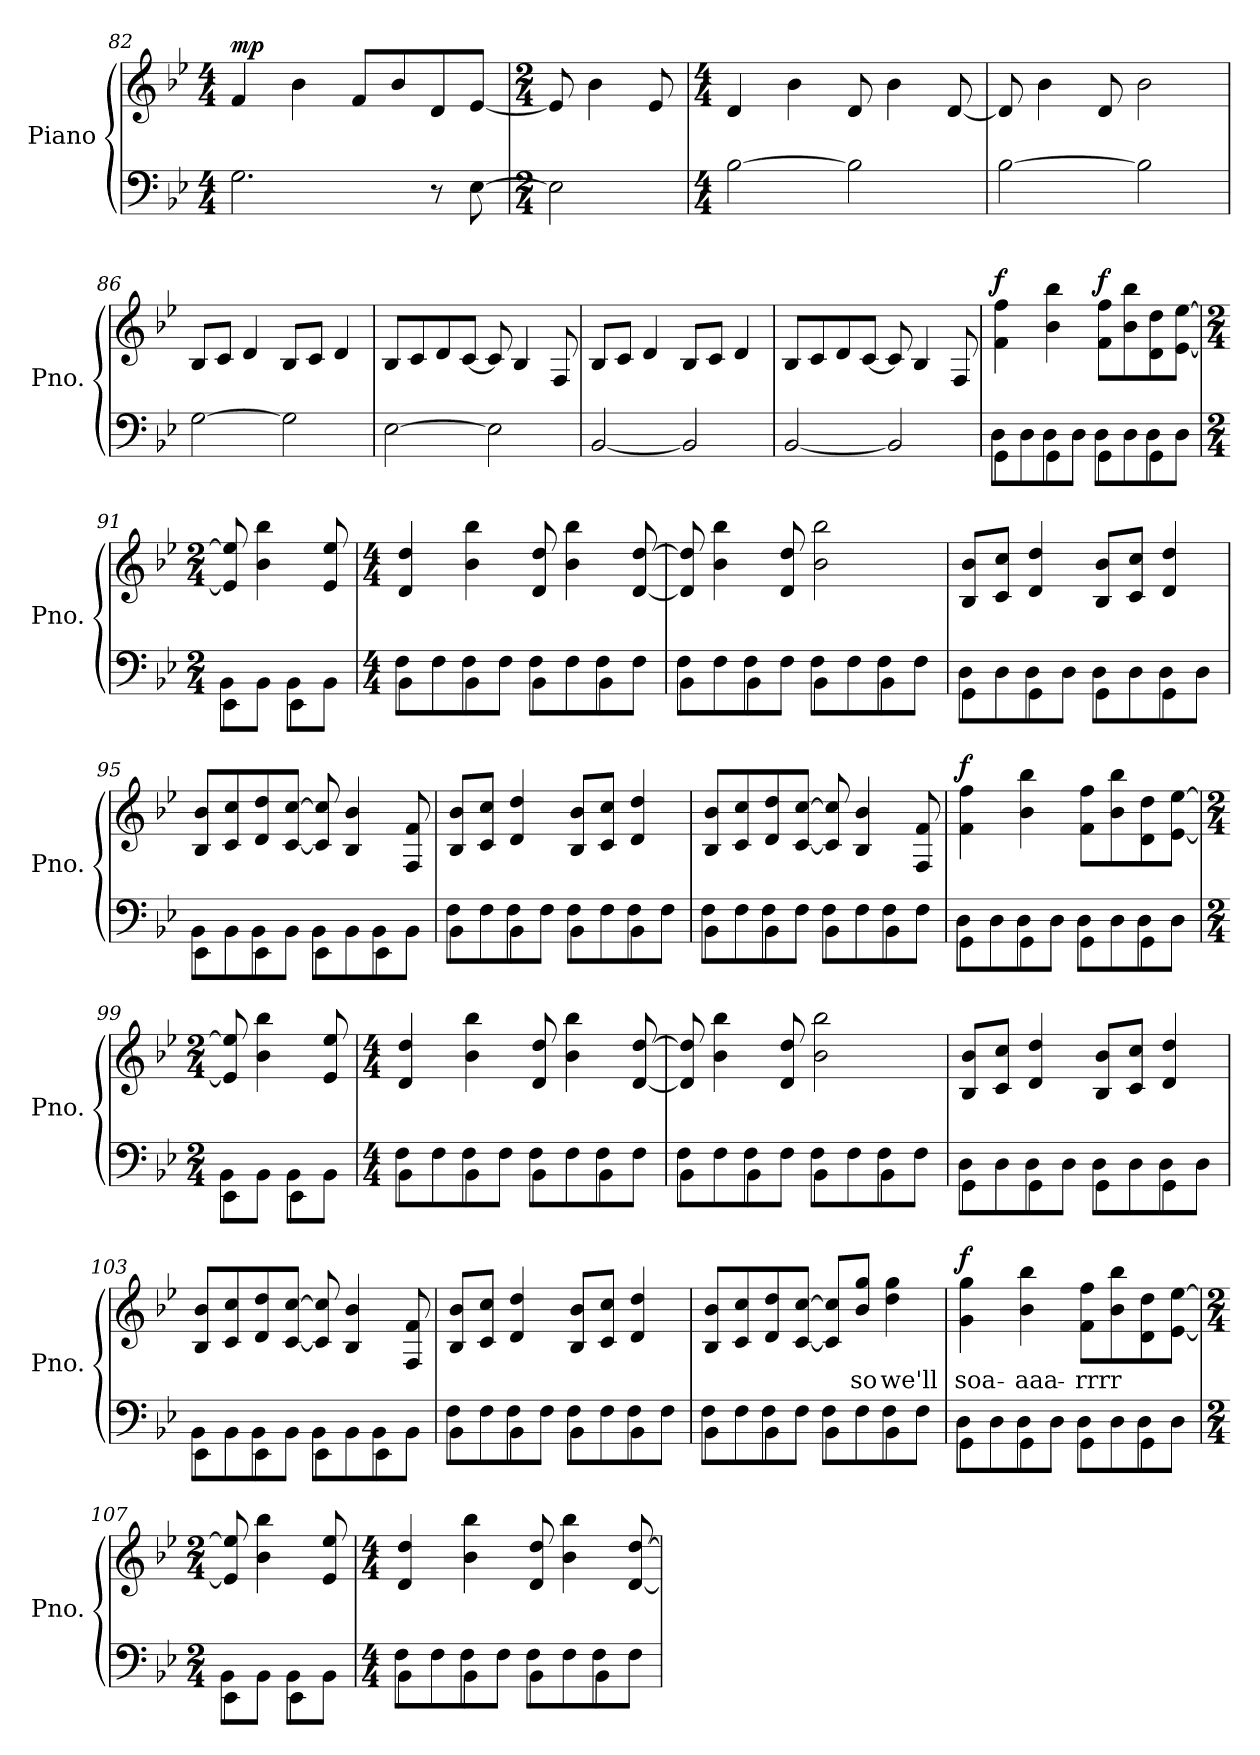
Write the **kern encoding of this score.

**kern	**kern	**text	**dynam
*part1	*part1	*part1	*part1
*staff2	*staff1	*staff1	*staff1/2
*I"Piano	*	*	*
*I'Pno.	*	*	*
*clefF4	*clefG2	*	*
*k[b-e-]	*k[b-e-]	*	*
*M4/4	*M4/4	*	*
=82	=82	=82	=82
!	!	!	!LO:DY:b
2.G\	4f/	.	mp
.	4b-\	.	.
.	8f/L	.	.
.	8b-/	.	.
8r	8d/	.	.
[8E-\	[8e-/J	.	.
=83	=83	=83	=83
*M2/4	*M2/4	*	*
2E-\]	8e-/]	.	.
.	4b-\	.	.
.	8e-/	.	.
=84	=84	=84	=84
*M4/4	*M4/4	*	*
[2B-\	4d/	.	.
.	4b-\	.	.
2B-\]	8d/	.	.
.	4b-\	.	.
.	[8d/	.	.
=85	=85	=85	=85
[2B-\	8d/]	.	.
.	4b-\	.	.
.	8d/	.	.
2B-\]	2b-\	.	.
!!LO:LB:g=z
=86	=86	=86	=86
[2G\	8B-/L	.	.
.	8c/J	.	.
.	4d/	.	.
2G\]	8B-/L	.	.
.	8c/J	.	.
.	4d/	.	.
=87	=87	=87	=87
[2E-\	8B-/L	.	.
.	8c/	.	.
.	8d/	.	.
.	[8c/J	.	.
2E-\]	8c/]	.	.
.	4B-/	.	.
.	8F/	.	.
=88	=88	=88	=88
[2BB-/	8B-/L	.	.
.	8c/J	.	.
.	4d/	.	.
2BB-/]	8B-/L	.	.
.	8c/J	.	.
.	4d/	.	.
=89	=89	=89	=89
[2BB-/	8B-/L	.	.
.	8c/	.	.
.	8d/	.	.
.	[8c/J	.	.
2BB-/]	8c/]	.	.
.	4B-/	.	.
.	8F/	.	.
=90	=90	=90	=90
*^	*	*	*
!	!	!	!	!LO:DY:b
4GG\	8D\L	4f\ 4ff\	.	f
.	8D\	.	.	.
4GG\	8D\	4b-\ 4bb-\	.	.
.	8D\J	.	.	.
!	!	!	!	!LO:DY:b
4GG\	8D\L	8f\ 8ff\L	.	f
.	8D\	8b-\ 8bb-\	.	.
4GG\	8D\	8d\ 8dd\	.	.
.	8D\J	[8e-\ [8ee-\J	.	.
!!LO:LB:g=z
=91	=91	=91	=91	=91
*M2/4	*	*M2/4	*	*
4EE-\	8BB-\L	8e-/] 8ee-/]	.	.
.	8BB-\J	4b-\ 4bb-\	.	.
4EE-\	8BB-\L	.	.	.
.	8BB-\J	8e-/ 8ee-/	.	.
=92	=92	=92	=92	=92
*M4/4	*	*M4/4	*	*
4BB-\	8F\L	4d/ 4dd/	.	.
.	8F\	.	.	.
4BB-\	8F\	4b-\ 4bb-\	.	.
.	8F\J	.	.	.
4BB-\	8F\L	8d/ 8dd/	.	.
.	8F\	4b-\ 4bb-\	.	.
4BB-\	8F\	.	.	.
.	8F\J	[8d/ [8dd/	.	.
=93	=93	=93	=93	=93
4BB-\	8F\L	8d/] 8dd/]	.	.
.	8F\	4b-\ 4bb-\	.	.
4BB-\	8F\	.	.	.
.	8F\J	8d/ 8dd/	.	.
4BB-\	8F\L	2b-\ 2bb-\	.	.
.	8F\	.	.	.
4BB-\	8F\	.	.	.
.	8F\J	.	.	.
=94	=94	=94	=94	=94
4GG\	8D\L	8B-/ 8b-/L	.	.
.	8D\	8c/ 8cc/J	.	.
4GG\	8D\	4d/ 4dd/	.	.
.	8D\J	.	.	.
4GG\	8D\L	8B-/ 8b-/L	.	.
.	8D\	8c/ 8cc/J	.	.
4GG\	8D\	4d/ 4dd/	.	.
.	8D\J	.	.	.
=95	=95	=95	=95	=95
4EE-\	8BB-\L	8B-/ 8b-/L	.	.
.	8BB-\	8c/ 8cc/	.	.
4EE-\	8BB-\	8d/ 8dd/	.	.
.	8BB-\J	[8c/ [8cc/J	.	.
4EE-\	8BB-\L	8c/] 8cc/]	.	.
.	8BB-\	4B-/ 4b-/	.	.
4EE-\	8BB-\	.	.	.
.	8BB-\J	8F/ 8f/	.	.
!!LO:PB:g=z
=96	=96	=96	=96	=96
4BB-\	8F\L	8B-/ 8b-/L	.	.
.	8F\	8c/ 8cc/J	.	.
4BB-\	8F\	4d/ 4dd/	.	.
.	8F\J	.	.	.
4BB-\	8F\L	8B-/ 8b-/L	.	.
.	8F\	8c/ 8cc/J	.	.
4BB-\	8F\	4d/ 4dd/	.	.
.	8F\J	.	.	.
=97	=97	=97	=97	=97
4BB-\	8F\L	8B-/ 8b-/L	.	.
.	8F\	8c/ 8cc/	.	.
4BB-\	8F\	8d/ 8dd/	.	.
.	8F\J	[8c/ [8cc/J	.	.
4BB-\	8F\L	8c/] 8cc/]	.	.
.	8F\	4B-/ 4b-/	.	.
4BB-\	8F\	.	.	.
.	8F\J	8F/ 8f/	.	.
=98	=98	=98	=98	=98
!	!	!	!	!LO:DY:b
4GG\	8D\L	4f\ 4ff\	.	f
.	8D\	.	.	.
4GG\	8D\	4b-\ 4bb-\	.	.
.	8D\J	.	.	.
4GG\	8D\L	8f\ 8ff\L	.	.
.	8D\	8b-\ 8bb-\	.	.
4GG\	8D\	8d\ 8dd\	.	.
.	8D\J	[8e-\ [8ee-\J	.	.
=99	=99	=99	=99	=99
*M2/4	*	*M2/4	*	*
4EE-\	8BB-\L	8e-/] 8ee-/]	.	.
.	8BB-\J	4b-\ 4bb-\	.	.
4EE-\	8BB-\L	.	.	.
.	8BB-\J	8e-/ 8ee-/	.	.
=100	=100	=100	=100	=100
*M4/4	*	*M4/4	*	*
4BB-\	8F\L	4d/ 4dd/	.	.
.	8F\	.	.	.
4BB-\	8F\	4b-\ 4bb-\	.	.
.	8F\J	.	.	.
4BB-\	8F\L	8d/ 8dd/	.	.
.	8F\	4b-\ 4bb-\	.	.
4BB-\	8F\	.	.	.
.	8F\J	[8d/ [8dd/	.	.
!!LO:LB:g=z
=101	=101	=101	=101	=101
4BB-\	8F\L	8d/] 8dd/]	.	.
.	8F\	4b-\ 4bb-\	.	.
4BB-\	8F\	.	.	.
.	8F\J	8d/ 8dd/	.	.
4BB-\	8F\L	2b-\ 2bb-\	.	.
.	8F\	.	.	.
4BB-\	8F\	.	.	.
.	8F\J	.	.	.
=102	=102	=102	=102	=102
4GG\	8D\L	8B-/ 8b-/L	.	.
.	8D\	8c/ 8cc/J	.	.
4GG\	8D\	4d/ 4dd/	.	.
.	8D\J	.	.	.
4GG\	8D\L	8B-/ 8b-/L	.	.
.	8D\	8c/ 8cc/J	.	.
4GG\	8D\	4d/ 4dd/	.	.
.	8D\J	.	.	.
=103	=103	=103	=103	=103
4EE-\	8BB-\L	8B-/ 8b-/L	.	.
.	8BB-\	8c/ 8cc/	.	.
4EE-\	8BB-\	8d/ 8dd/	.	.
.	8BB-\J	[8c/ [8cc/J	.	.
4EE-\	8BB-\L	8c/] 8cc/]	.	.
.	8BB-\	4B-/ 4b-/	.	.
4EE-\	8BB-\	.	.	.
.	8BB-\J	8F/ 8f/	.	.
=104	=104	=104	=104	=104
4BB-\	8F\L	8B-/ 8b-/L	.	.
.	8F\	8c/ 8cc/J	.	.
4BB-\	8F\	4d/ 4dd/	.	.
.	8F\J	.	.	.
4BB-\	8F\L	8B-/ 8b-/L	.	.
.	8F\	8c/ 8cc/J	.	.
4BB-\	8F\	4d/ 4dd/	.	.
.	8F\J	.	.	.
!!LO:LB:g=z
=105	=105	=105	=105	=105
4BB-\	8F\L	8B-/ 8b-/L	.	.
.	8F\	8c/ 8cc/	.	.
4BB-\	8F\	8d/ 8dd/	.	.
.	8F\J	[8c/ [8cc/J	.	.
4BB-\	8F\L	8c/] 8cc/]L	.	.
!	!	!	!LO:LY:b	!
.	8F\	8b-/ 8gg/J	so	.
!	!	!	!LO:LY:b	!
4BB-\	8F\	4dd\ 4gg\	we'll	.
.	8F\J	.	.	.
=106	=106	=106	=106	=106
!	!	!	!LO:LY:b	!LO:DY:b
4GG\	8D\L	4g\ 4gg\	soa-	f
.	8D\	.	.	.
!	!	!	!LO:LY:b	!
4GG\	8D\	4b-\ 4bb-\	-aaa-	.
.	8D\J	.	.	.
!	!	!	!LO:LY:b	!
4GG\	8D\L	8f\ 8ff\L	-rrrr	.
.	8D\	8b-\ 8bb-\	.	.
4GG\	8D\	8d\ 8dd\	.	.
.	8D\J	[8e-\ [8ee-\J	.	.
=107	=107	=107	=107	=107
*M2/4	*	*M2/4	*	*
4EE-\	8BB-\L	8e-/] 8ee-/]	.	.
.	8BB-\J	4b-\ 4bb-\	.	.
4EE-\	8BB-\L	.	.	.
.	8BB-\J	8e-/ 8ee-/	.	.
=108	=108	=108	=108	=108
*M4/4	*	*M4/4	*	*
4BB-\	8F\L	4d/ 4dd/	.	.
.	8F\	.	.	.
4BB-\	8F\	4b-\ 4bb-\	.	.
.	8F\J	.	.	.
4BB-\	8F\L	8d/ 8dd/	.	.
.	8F\	4b-\ 4bb-\	.	.
4BB-\	8F\	.	.	.
.	8F\J	[8d/ [8dd/	.	.
*v	*v	*	*	*
=	=	=	=
*-	*-	*-	*-
